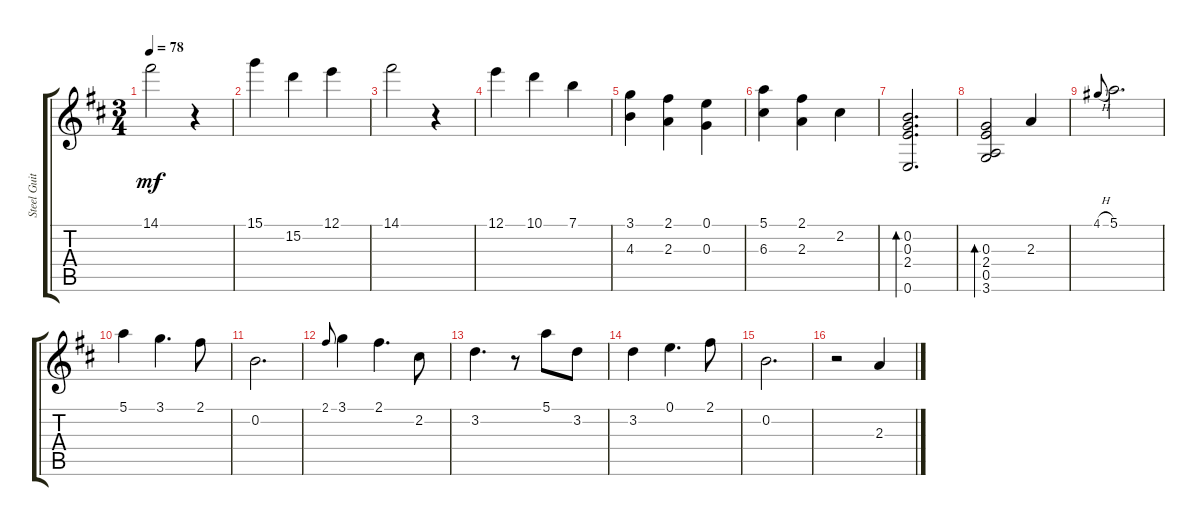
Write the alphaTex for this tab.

\track ("Steel Guitar" "Steel Guit") {instrument acousticguitarsteel}
\staff {score tabs}
\tuning (E4 B3 G3 D3 A2 E2) {hide}
\ts (3 4)
\tempo 78
\clef g2
\ks d
14.1.2{dy mf} r.4 |
15.1.4 15.2.4 12.1.4 |
14.1.2 r.4 |
12.1.4 10.1.4 7.1.4 |
(3.1 4.3).4 (2.1 2.3).4 (0.1 0.3).4 |
(5.1 6.3).4 (2.1 2.3).4 2.2.4 |
(0.2 0.3 2.4 0.6).2{d bd 120} |
(0.3 2.4 0.5 3.6).2{bd 120} 2.3.4 |
4.1{h}.8{gr onbeat} 5.1.2{d} |
5.1.4 3.1.4{d} 2.1.8 |
0.2.2{d} |
2.1.8{gr onbeat} 3.1.4 2.1.4{d} 2.2.8 |
3.2.4{d} r.8 5.1.8 3.2.8 |
3.2.4 0.1.4{d} 2.1.8 |
0.2.2{d} |
r.2 2.3.4
